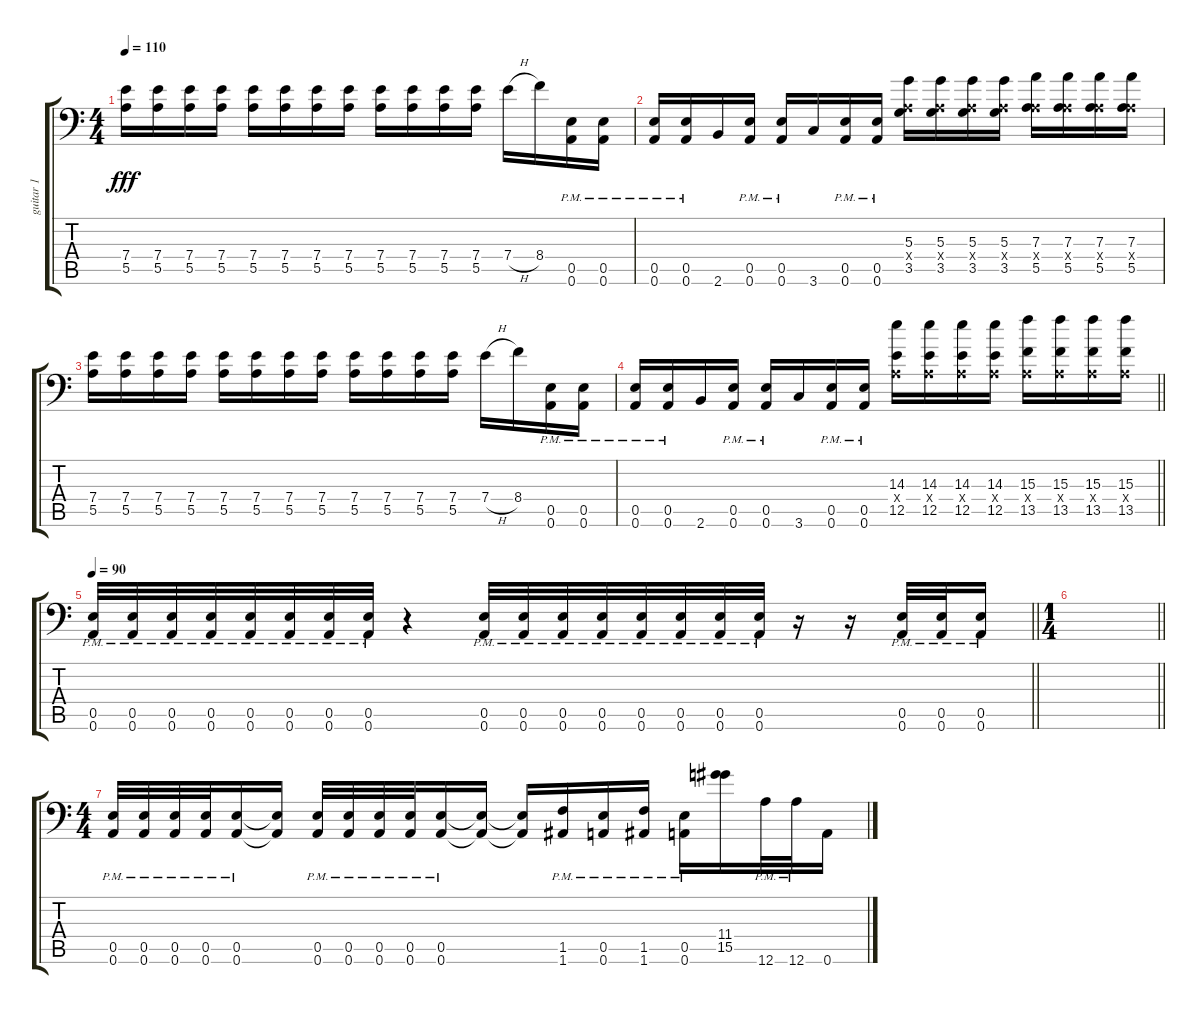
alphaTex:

\track ("guitar 1" "guitar 1") {instrument distortionguitar}
\staff {score tabs}
\tuning (B3 Gb3 D3 A2 E2 A1) {hide}
\ts (4 4)
\tempo 110
\clef f4
\ks c
(7.4 5.5).16{dy fff} (7.4 5.5).16 (7.4 5.5).16 (7.4 5.5).16 (7.4 5.5).16 (7.4 5.5).16 (7.4 5.5).16 (7.4 5.5).16 (7.4 5.5).16 (7.4 5.5).16 (7.4 5.5).16 (7.4 5.5).16 7.4{h}.16 8.4.16 (0.5{pm} 0.6{pm}).16 (0.5{pm} 0.6{pm}).16 |
(0.5{pm} 0.6{pm}).16 (0.5{pm} 0.6{pm}).16 2.6.16 (0.5{pm} 0.6{pm}).16 (0.5{pm} 0.6{pm}).16 3.6.16 (0.5{pm} 0.6{pm}).16 (0.5{pm} 0.6{pm}).16 (5.3 0.4{x} 3.5).16 (5.3 0.4{x} 3.5).16 (5.3 0.4{x} 3.5).16 (5.3 0.4{x} 3.5).16 (7.3 0.4{x} 5.5).16 (7.3 0.4{x} 5.5).16 (7.3 0.4{x} 5.5).16 (7.3 0.4{x} 5.5).16 |
(7.4 5.5).16 (7.4 5.5).16 (7.4 5.5).16 (7.4 5.5).16 (7.4 5.5).16 (7.4 5.5).16 (7.4 5.5).16 (7.4 5.5).16 (7.4 5.5).16 (7.4 5.5).16 (7.4 5.5).16 (7.4 5.5).16 7.4{h}.16 8.4.16 (0.5{pm} 0.6{pm}).16 (0.5{pm} 0.6{pm}).16 |
\barLineRight lightlight
(0.5{pm} 0.6{pm}).16 (0.5{pm} 0.6{pm}).16 2.6.16 (0.5{pm} 0.6{pm}).16 (0.5{pm} 0.6{pm}).16 3.6.16 (0.5{pm} 0.6{pm}).16 (0.5{pm} 0.6{pm}).16 (14.3 0.4{x} 12.5).16 (14.3 0.4{x} 12.5).16 (14.3 0.4{x} 12.5).16 (14.3 0.4{x} 12.5).16 (15.3 0.4{x} 13.5).16 (15.3 0.4{x} 13.5).16 (15.3 0.4{x} 13.5).16 (15.3 0.4{x} 13.5).16 |
\section ("" "")
\tempo 90
\barLineRight lightlight
(0.5{pm} 0.6{pm}).32 (0.5{pm} 0.6{pm}).32 (0.5{pm} 0.6{pm}).32 (0.5{pm} 0.6{pm}).32 (0.5{pm} 0.6{pm}).32 (0.5{pm} 0.6{pm}).32 (0.5{pm} 0.6{pm}).32 (0.5{pm} 0.6{pm}).32 r.4 (0.5{pm} 0.6{pm}).32 (0.5{pm} 0.6{pm}).32 (0.5{pm} 0.6{pm}).32 (0.5{pm} 0.6{pm}).32 (0.5{pm} 0.6{pm}).32 (0.5{pm} 0.6{pm}).32 (0.5{pm} 0.6{pm}).32 (0.5{pm} 0.6{pm}).32 r.16 r.16 (0.5{pm} 0.6{pm}).32 (0.5{pm} 0.6{pm}).32 (0.5{pm} 0.6{pm}).16 |
\ts (1 4)
\barLineRight lightlight
|
\ts (4 4)
\section ("" "")
(0.5{pm} 0.6{pm}).32 (0.5{pm} 0.6{pm}).32 (0.5{pm} 0.6{pm}).32 (0.5{pm} 0.6{pm}).32 (0.5{pm} 0.6{pm}).16 (0.5{t} 0.6{t}).16 (0.5{pm} 0.6{pm}).32 (0.5{pm} 0.6{pm}).32 (0.5{pm} 0.6{pm}).32 (0.5{pm} 0.6{pm}).32 (0.5{pm} 0.6{pm}).16 (0.5{t} 0.6{t}).16 (0.5{t} 0.6{t}).16 (1.5{pm} 1.6{pm}).16 (0.5{pm} 0.6{pm}).16 (1.5{pm} 1.6{pm}).16 (0.5{pm} 0.6{pm}).16 (11.4 15.5).16 12.6{pm}.32 12.6{pm}.32 0.6.16
